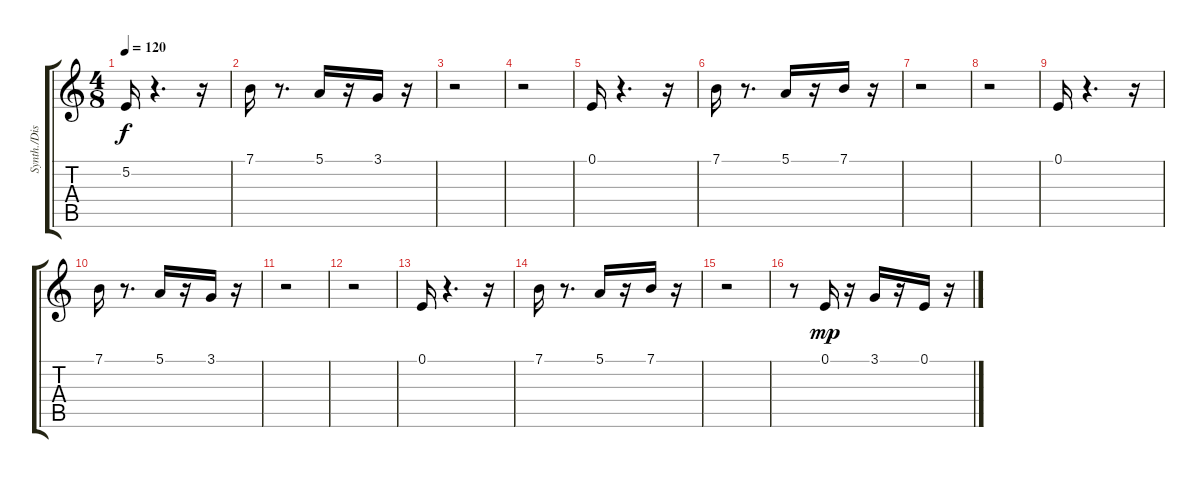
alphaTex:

\track ("Synth./Dist." "Synth./Dis") {instrument lead3calliope}
\staff {score tabs}
\tuning (E4 B3 G3 D3 A2 E2) {hide}
\ts (4 8)
\tempo 120
\clef g2
\ks c
5.2.16{dy f} r.4{d} r.16 |
7.1.16 r.8{d} 5.1.16 r.16 3.1.16 r.16 |
r.2 |
r.2 |
0.1.16 r.4{d} r.16 |
7.1.16 r.8{d} 5.1.16 r.16 7.1.16 r.16 |
r.2 |
r.2 |
0.1.16 r.4{d} r.16 |
7.1.16 r.8{d} 5.1.16 r.16 3.1.16 r.16 |
r.2 |
r.2 |
0.1.16 r.4{d} r.16 |
7.1.16 r.8{d} 5.1.16 r.16 7.1.16 r.16 |
r.2 |
r.8 0.1.16{dy mp} r.16 3.1.16 r.16 0.1.16 r.16
